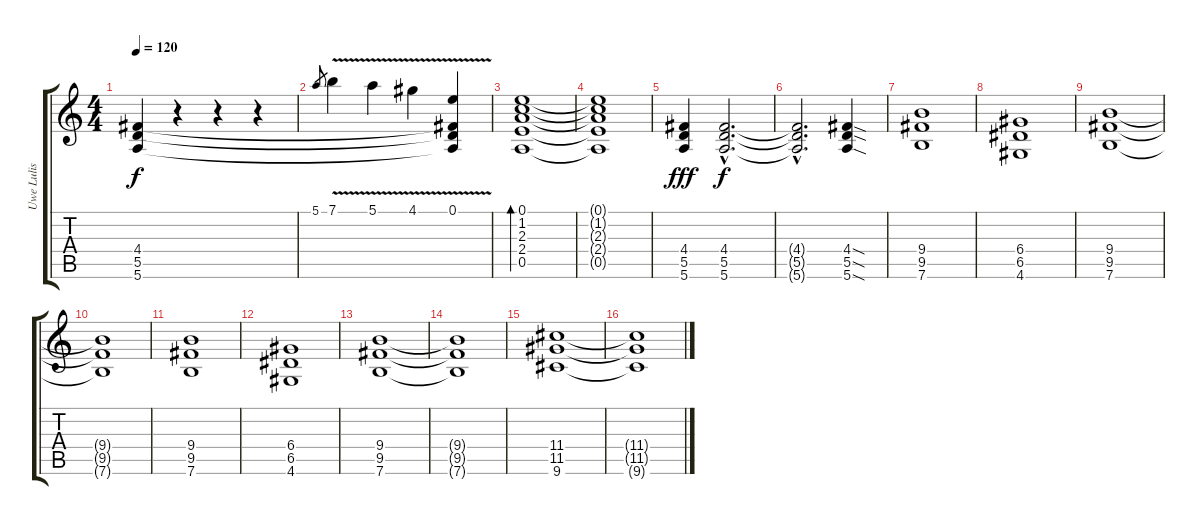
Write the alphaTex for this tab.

\track ("Uwe Lulis Guitar" "Uwe Lulis ") {instrument electricguitarjazz}
\staff {score tabs}
\tuning (E4 B3 G3 D3 A2 E2) {hide}
\ts (4 4)
\tempo 120
\clef g2
\ks c
(4.4 5.5 5.6).4{dy f} r.4 r.4 r.4 |
5.1.8{gr} 7.1{v}.4 5.1{v}.4 4.1{v}.4 (0.1{v} 4.4{t} 5.5{t} 5.6{t}).4 |
(0.1 1.2 2.3 2.4 0.5).1{bd 120} |
(0.1{t} 1.2{t} 2.3{t} 2.4{t} 0.5{t}).1 |
(4.4 5.5 5.6).4{dy fff instrument distortionguitar} (4.4{hac} 5.5{hac} 5.6{hac}).2{d dy f} |
(4.4{hac t} 5.5{hac t} 5.6{hac t}).2{d} (4.4{sod} 5.5{sod} 5.6{sod}).4 |
(9.4 9.5 7.6).1 |
(6.4 6.5 4.6).1 |
(9.4 9.5 7.6).1 |
(9.4{t} 9.5{t} 7.6{t}).1 |
(9.4 9.5 7.6).1 |
(6.4 6.5 4.6).1 |
(9.4 9.5 7.6).1 |
(9.4{t} 9.5{t} 7.6{t}).1 |
(11.4 11.5 9.6).1 |
(11.4{t} 11.5{t} 9.6{t}).1
